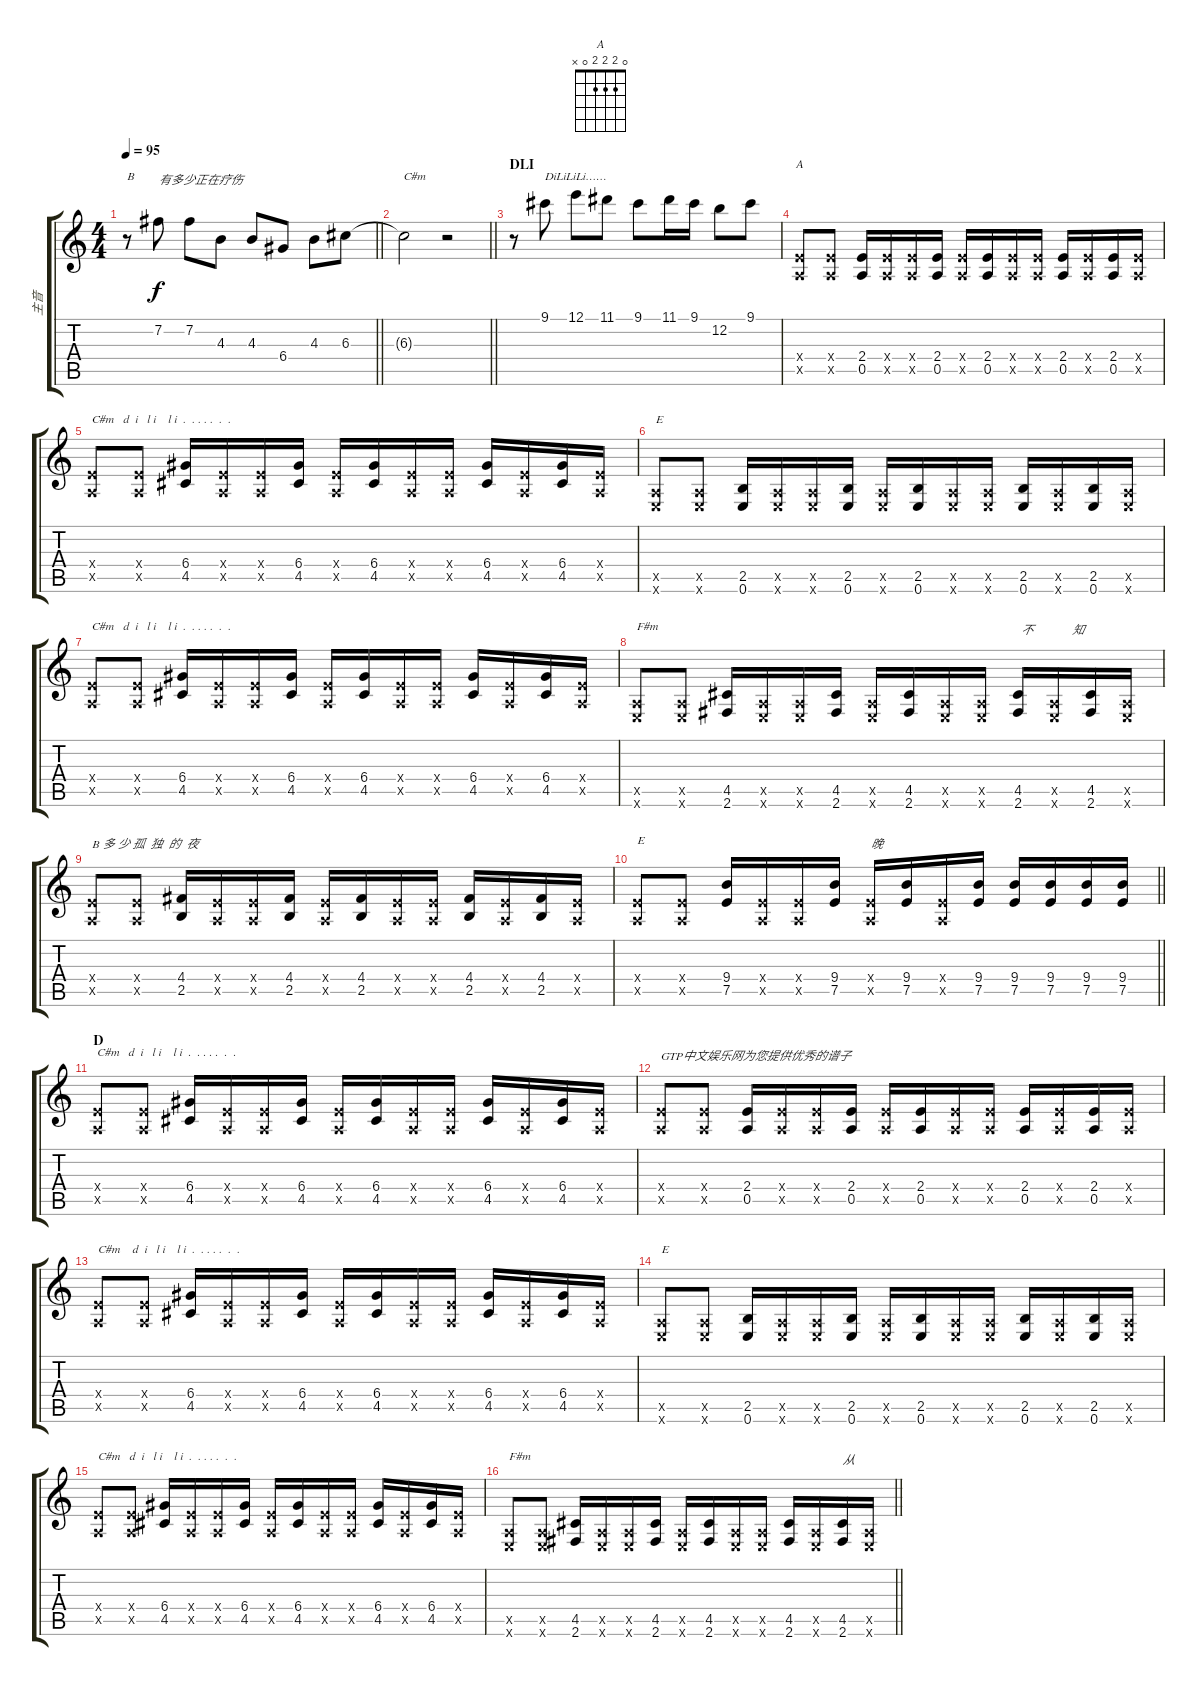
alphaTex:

\track ("主音" "主音") {instrument distortionguitar}
\staff {score tabs}
\tuning (E4 B3 G3 D3 A2 E2) {hide}
\chord ("A" 0 2 2 2 0 x)
\ts (4 4)
\tempo 95
\clef g2
\barLineRight lightlight
\ks c
r.8{txt "B" dy f} 7.2.8{txt "有多少正在疗伤"} 7.2.8 4.3.8 4.3.8 6.4.8 4.3.8 6.3.8 |
\section ("" "")
\barLineRight lightlight
6.3{t}.2{txt "C#m"} r.2 |
\section ("" "DLI")
r.8 9.1.8{txt "DiLiLiLi……"} 12.1.8 11.1.8 9.1.8 11.1.16 9.1.16 12.2.8 9.1.8 |
(2.4{x} 0.5{x}).8{ch "A" volume 14} (2.4{x} 0.5{x}).8 (2.4 0.5).16 (2.4{x} 0.5{x}).16 (2.4{x} 0.5{x}).16 (2.4 0.5).16 (2.4{x} 0.5{x}).16 (2.4 0.5).16 (2.4{x} 0.5{x}).16 (2.4{x} 0.5{x}).16 (2.4 0.5).16 (2.4{x} 0.5{x}).16 (2.4 0.5).16 (2.4{x} 0.5{x}).16 |
(2.4{x} 0.5{x}).8{txt "C#m   d  i   l i    l i  .  . . . .  .  . "} (2.4{x} 0.5{x}).8 (6.4 4.5).16 (2.4{x} 0.5{x}).16 (2.4{x} 0.5{x}).16 (6.4 4.5).16 (2.4{x} 0.5{x}).16 (6.4 4.5).16 (2.4{x} 0.5{x}).16 (2.4{x} 0.5{x}).16 (6.4 4.5).16 (2.4{x} 0.5{x}).16 (6.4 4.5).16 (2.4{x} 0.5{x}).16 |
(0.5{x} 0.6{x}).8{txt "E"} (0.5{x} 0.6{x}).8 (2.5 0.6).16 (0.5{x} 0.6{x}).16 (0.5{x} 0.6{x}).16 (2.5 0.6).16 (0.5{x} 0.6{x}).16 (2.5 0.6).16 (0.5{x} 0.6{x}).16 (0.5{x} 0.6{x}).16 (2.5 0.6).16 (0.5{x} 0.6{x}).16 (2.5 0.6).16 (0.5{x} 0.6{x}).16 |
(2.4{x} 0.5{x}).8{txt "C#m   d  i   l i    l i  .  . . . .  .  . "} (2.4{x} 0.5{x}).8 (6.4 4.5).16 (2.4{x} 0.5{x}).16 (2.4{x} 0.5{x}).16 (6.4 4.5).16 (2.4{x} 0.5{x}).16 (6.4 4.5).16 (2.4{x} 0.5{x}).16 (2.4{x} 0.5{x}).16 (6.4 4.5).16 (2.4{x} 0.5{x}).16 (6.4 4.5).16 (2.4{x} 0.5{x}).16 |
(0.5{x} 0.6{x}).8{txt "F#m"} (0.5{x} 0.6{x}).8 (4.5 2.6).16 (0.5{x} 0.6{x}).16 (0.5{x} 0.6{x}).16 (4.5 2.6).16 (0.5{x} 0.6{x}).16 (4.5 2.6).16 (0.5{x} 0.6{x}).16 (0.5{x} 0.6{x}).16 (4.5 2.6).16{txt " 不             知"} (0.5{x} 0.6{x}).16 (4.5 2.6).16 (0.5{x} 0.6{x}).16 |
(2.4{x} 0.5{x}).8{txt "B 多 少 孤  独  的  夜"} (2.4{x} 0.5{x}).8 (4.4 2.5).16 (2.4{x} 0.5{x}).16 (2.4{x} 0.5{x}).16 (4.4 2.5).16 (2.4{x} 0.5{x}).16 (4.4 2.5).16 (2.4{x} 0.5{x}).16 (2.4{x} 0.5{x}).16 (4.4 2.5).16 (2.4{x} 0.5{x}).16 (4.4 2.5).16 (2.4{x} 0.5{x}).16 |
\barLineRight lightlight
(2.4{x} 0.5{x}).8{txt "E" volume 16} (2.4{x} 0.5{x}).8 (9.4 7.5).16 (2.4{x} 0.5{x}).16 (2.4{x} 0.5{x}).16 (9.4 7.5).16 (2.4{x} 0.5{x}).16{txt "晚" volume 16} (9.4 7.5).16 (2.4{x} 0.5{x}).16 (9.4 7.5).16 (9.4 7.5).16{volume 16} (9.4 7.5).16 (9.4 7.5).16 (9.4 7.5).16 |
\section ("" "D")
(2.4{x} 0.5{x}).8{txt "C#m   d  i   l i    l i  .  . . . .  .  . " volume 14} (2.4{x} 0.5{x}).8 (6.4 4.5).16 (2.4{x} 0.5{x}).16 (2.4{x} 0.5{x}).16 (6.4 4.5).16 (2.4{x} 0.5{x}).16 (6.4 4.5).16 (2.4{x} 0.5{x}).16 (2.4{x} 0.5{x}).16 (6.4 4.5).16 (2.4{x} 0.5{x}).16 (6.4 4.5).16 (2.4{x} 0.5{x}).16 |
(2.4{x} 0.5{x}).8{txt "GTP中文娱乐网为您提供优秀的谱子"} (2.4{x} 0.5{x}).8 (2.4 0.5).16 (2.4{x} 0.5{x}).16 (2.4{x} 0.5{x}).16 (2.4 0.5).16 (2.4{x} 0.5{x}).16 (2.4 0.5).16 (2.4{x} 0.5{x}).16 (2.4{x} 0.5{x}).16 (2.4 0.5).16 (2.4{x} 0.5{x}).16 (2.4 0.5).16 (2.4{x} 0.5{x}).16 |
(2.4{x} 0.5{x}).8{txt "C#m    d  i   l i    l i  .  . . . .  .  . "} (2.4{x} 0.5{x}).8 (6.4 4.5).16 (2.4{x} 0.5{x}).16 (2.4{x} 0.5{x}).16 (6.4 4.5).16 (2.4{x} 0.5{x}).16 (6.4 4.5).16 (2.4{x} 0.5{x}).16 (2.4{x} 0.5{x}).16 (6.4 4.5).16 (2.4{x} 0.5{x}).16 (6.4 4.5).16 (2.4{x} 0.5{x}).16 |
(0.5{x} 0.6{x}).8{txt "E"} (0.5{x} 0.6{x}).8 (2.5 0.6).16 (0.5{x} 0.6{x}).16 (0.5{x} 0.6{x}).16 (2.5 0.6).16 (0.5{x} 0.6{x}).16 (2.5 0.6).16 (0.5{x} 0.6{x}).16 (0.5{x} 0.6{x}).16 (2.5 0.6).16 (0.5{x} 0.6{x}).16 (2.5 0.6).16 (0.5{x} 0.6{x}).16 |
(2.4{x} 0.5{x}).8{txt "C#m   d  i   l i    l i  .  . . . .  .  . "} (2.4{x} 0.5{x}).8 (6.4 4.5).16 (2.4{x} 0.5{x}).16 (2.4{x} 0.5{x}).16 (6.4 4.5).16 (2.4{x} 0.5{x}).16 (6.4 4.5).16 (2.4{x} 0.5{x}).16 (2.4{x} 0.5{x}).16 (6.4 4.5).16 (2.4{x} 0.5{x}).16 (6.4 4.5).16 (2.4{x} 0.5{x}).16 |
\barLineRight lightlight
(0.5{x} 0.6{x}).8{txt "F#m"} (0.5{x} 0.6{x}).8 (4.5 2.6).16 (0.5{x} 0.6{x}).16 (0.5{x} 0.6{x}).16 (4.5 2.6).16 (0.5{x} 0.6{x}).16 (4.5 2.6).16 (0.5{x} 0.6{x}).16 (0.5{x} 0.6{x}).16 (4.5 2.6).16 (0.5{x} 0.6{x}).16 (4.5 2.6).16{txt "从"} (0.5{x} 0.6{x}).16
